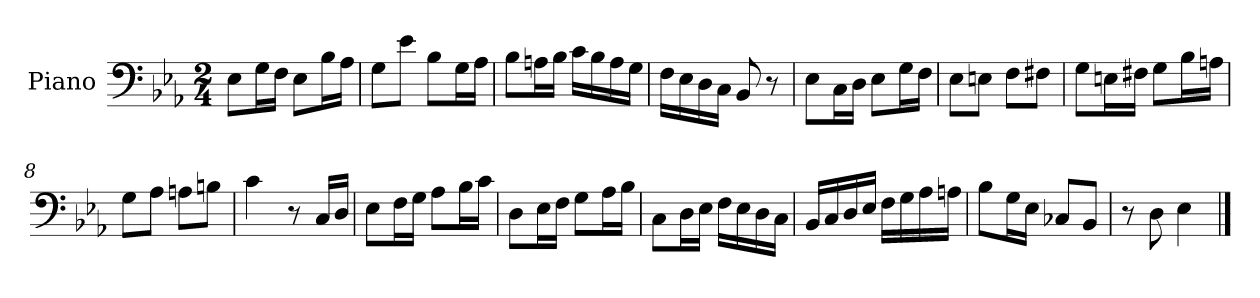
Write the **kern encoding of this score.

**kern
*part1
*staff1
*I"Piano
*I'Pno
*clefF4
*k[b-e-a-]
*M2/4
=1
8E-\L
16G\L
16F\JJ
8E-\L
16B-\L
16A-\JJ
=2
8G\L
8e-\J
8B-\L
16G\L
16A-\JJ
=3
8B-\L
16An\L
16B-\JJ
16c\LL
16B-\
16A\
16G\JJ
=4
16F\LL
16E-\
16D\
16C\JJ
8BB-/
8r
=5
8E-\L
16C\L
16D\JJ
8E-\L
16G\L
16F\JJ
=6
8E-\L
8En\J
8F\L
8F#X\J
=7
8G\L
16En\L
16F#X\JJ
8G\L
16B-\L
16An\JJ
=8
8G\L
8A-\J
8An\L
8Bn\J
=9
4c\
8r
16C/LL
16D/JJ
=10
8E-\L
16F\L
16G\JJ
8A-\L
16B-\L
16c\JJ
=11
8D\L
16E-\L
16F\JJ
8G\L
16A-\L
16B-\JJ
=12
8C\L
16D\L
16E-\JJ
16F\LL
16E-\
16D\
16C\JJ
=13
16BB-/LL
16C/
16D/
16E-/JJ
16F\LL
16G\
16A-\
16An\JJ
=14
8B-\L
16G\L
16E-\JJ
8C-X/L
8BB-/J
=15
8r
8D\
4E-\
==
*-
